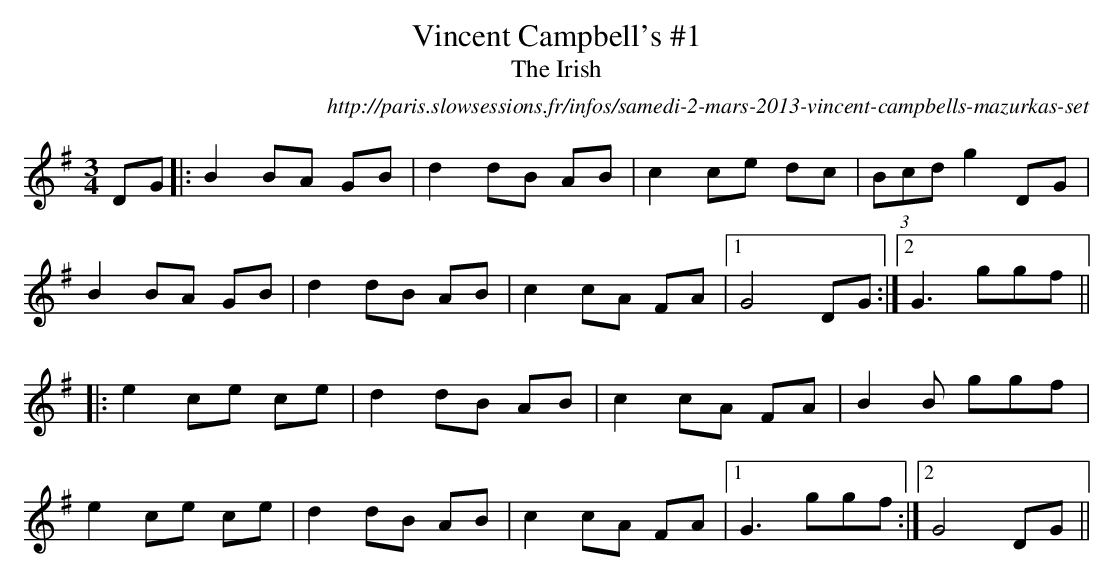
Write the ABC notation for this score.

X:1
T:Vincent Campbell's #1
O:http://paris.slowsessions.fr/infos/samedi-2-mars-2013-vincent-campbells-mazurkas-set
T:Irish, The
M:3/4
L:1/8
K:G
DG\
|:B2 BA GB|d2 dB AB|c2 ce dc|(3Bcd g2 DG|
  B2 BA GB|d2 dB AB|c2 cA FA|1 G4 DG:|2 G3 ggf||
|:e2 ce ce|d2 dB AB|c2 cA FA|B2 B ggf|
  e2 ce ce|d2 dB AB|c2 cA FA|1 G3 ggf:|2 G4 DG||
